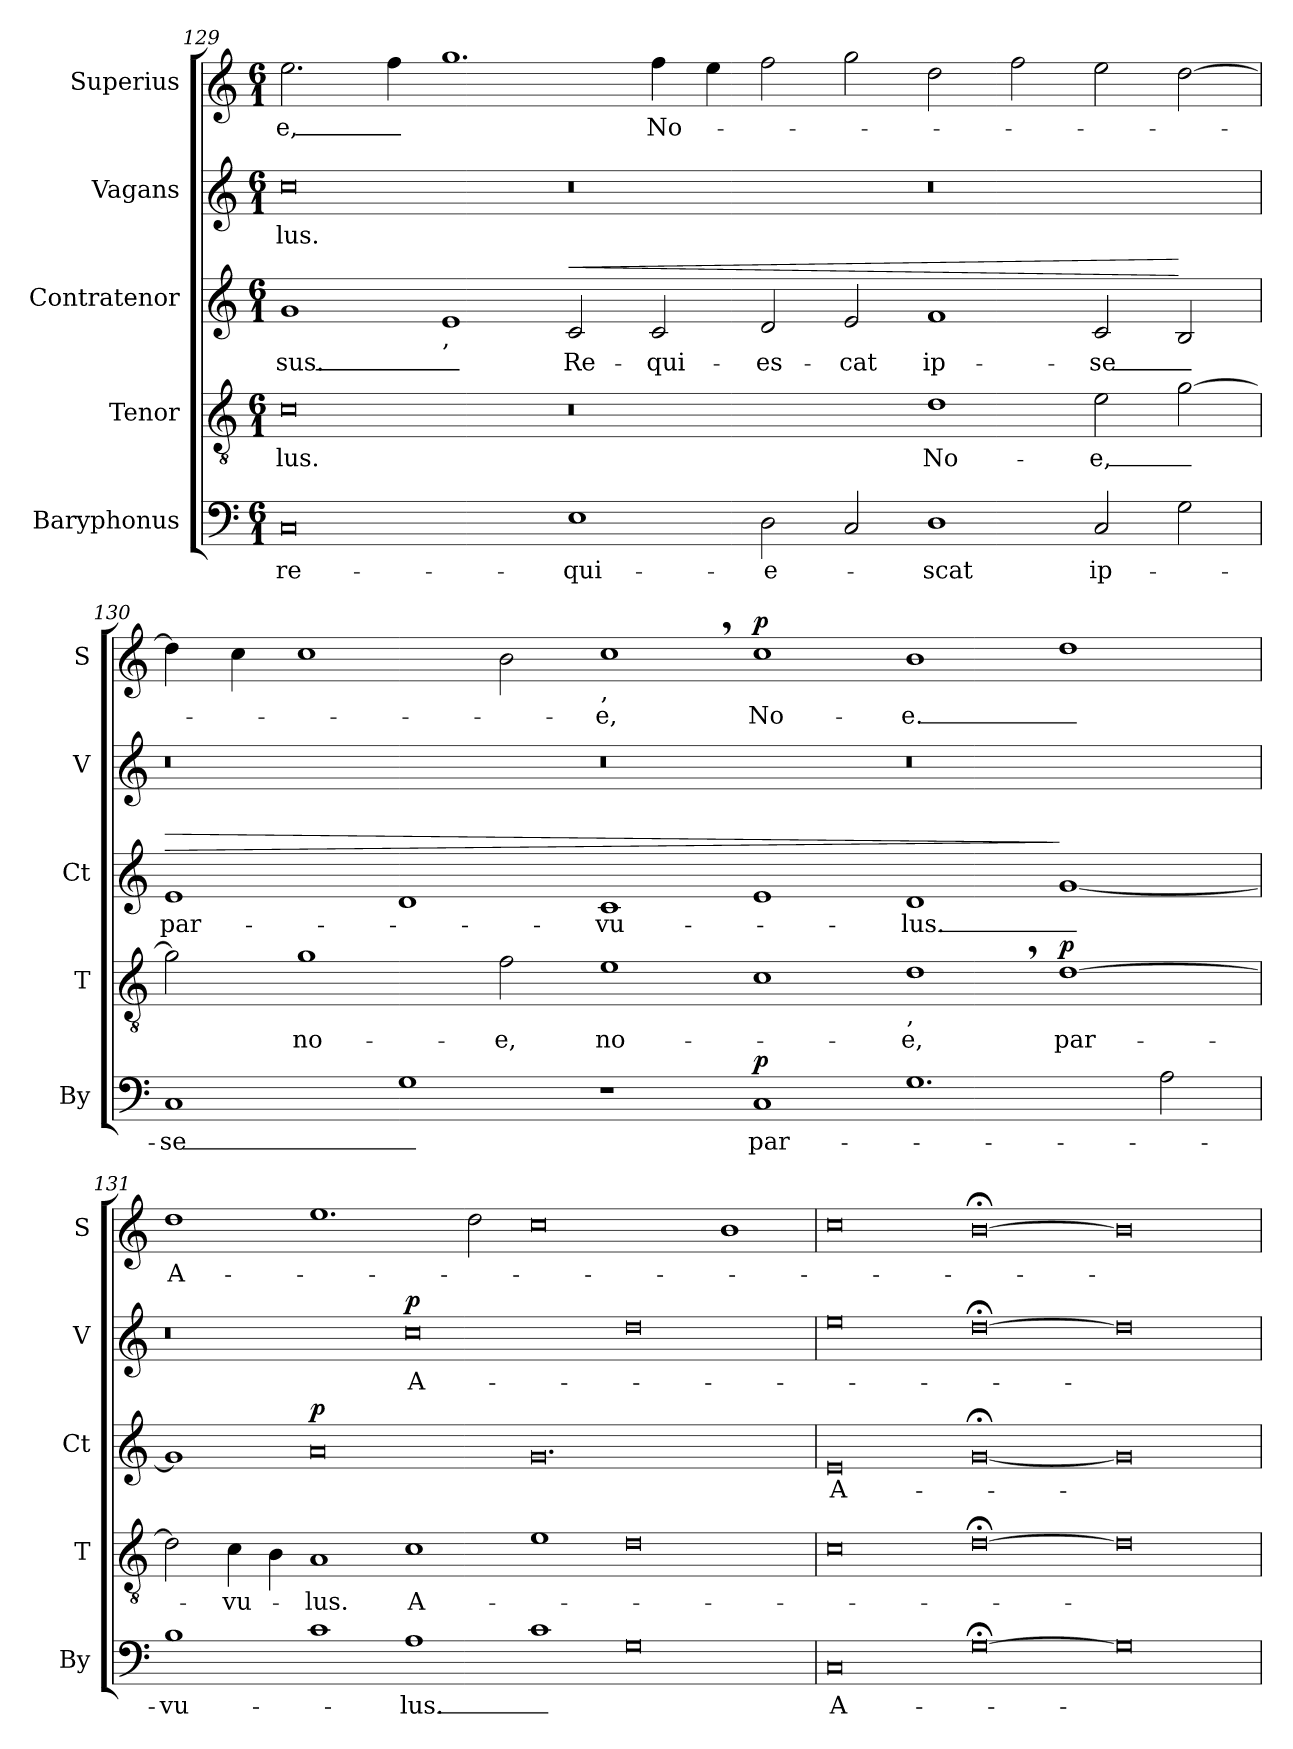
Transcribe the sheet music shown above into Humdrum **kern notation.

**kern	**text	**dynam	**kern	**text	**dynam	**kern	**text	**dynam	**kern	**text	**dynam	**kern	**text	**dynam
*part5	*part5	*part5	*part4	*part4	*part4	*part3	*part3	*part3	*part2	*part2	*part2	*part1	*part1	*part1
*staff5	*staff5	*staff5	*staff4	*staff4	*staff4	*staff3	*staff3	*staff3	*staff2	*staff2	*staff2	*staff1	*staff1	*staff1
*I"Baryphonus	*	*	*I"Tenor	*	*	*I"Contratenor	*	*	*I"Vagans	*	*	*I"Superius	*	*
*I'By	*	*	*I'T	*	*	*I'Ct	*	*	*I'V	*	*	*I'S	*	*
*clefF4	*	*	*clefGv2	*	*	*clefG2	*	*	*clefG2	*	*	*clefG2	*	*
*k[]	*	*	*k[]	*	*	*k[]	*	*	*k[]	*	*	*k[]	*	*
*M6/1	*	*	*M6/1	*	*	*M6/1	*	*	*M6/1	*	*	*M6/1	*	*
=129	=129	=129	=129	=129	=129	=129	=129	=129	=129	=129	=129	=129	=129	=129
0C	re-	.	0c	-lus.	.	1g	-sus._	.	0cc	-lus.	.	2.ee\	-e,_	.
.	.	.	.	.	.	.	.	.	.	.	.	4ff\	_	.
!	!	!	!	!	!	!LO:TX:b:t=,	!	!	!	!	!	!	!	!
.	.	.	.	.	.	1e	_	.	.	.	.	1.gg	_	.
!	!	!	!	!	!	!	!	!LO:HP:a	!	!	!	!	!	!
1E	-qui-	.	0r	.	.	2c/	Re-	<	0r	.	.	.	.	.
.	.	.	.	.	.	2c/	-qui-	.	.	.	.	4ff\	No-	.
.	.	.	.	.	.	.	.	.	.	.	.	4ee\	.	.
2D\	-e-	.	.	.	.	2d/	-es-	.	.	.	.	2ff\	.	.
2C/	.	.	.	.	.	2e/	-cat	.	.	.	.	2gg\	.	.
1D	-scat	.	1d	No-	.	1f	ip-	.	0r	.	.	2dd\	.	.
.	.	.	.	.	.	.	.	.	.	.	.	2ff\	.	.
2C/	ip-	.	2e\	-e,_	.	2c/	-se_	.	.	.	.	2ee\	.	.
2G\	.	.	[2g\	_	.	2B/	_	[	.	.	.	[2dd\	.	.
=130	=130	=130	=130	=130	=130	=130	=130	=130	=130	=130	=130	=130	=130	=130
!	!	!	!	!	!	!	!	!LO:HP:a	!	!	!	!	!	!
1C	-se_	.	2g\]	_	.	1e	par-	>	0r	.	.	4dd\]	.	.
.	.	.	.	.	.	.	.	.	.	.	.	4cc\	.	.
.	.	.	1g	no-	.	.	.	.	.	.	.	1cc	.	.
1G	_	.	.	.	.	1d	.	.	.	.	.	.	.	.
.	.	.	2f\	-e,	.	.	.	.	.	.	.	2b\	.	.
!	!	!	!	!	!	!	!	!	!	!	!	!LO:TX:b:t=,	!	!
1r	.	.	1e	no-	.	1c	-vu-	.	0r	.	.	1cc,	-e,	.
!	!	!LO:DY:a	!	!	!	!	!	!	!	!	!	!	!	!LO:DY:a
1C	par-	p	1c	.	.	1e	.	.	.	.	.	1cc	No-	p
!	!	!	!LO:TX:b:t=,	!	!	!	!	!	!	!	!	!	!	!
1.G	.	.	1d,	-e,	.	1d	-lus._	.	0r	.	.	1b	-e._	.
!	!	!	!	!	!LO:DY:a	!	!	!	!	!	!	!	!	!
.	.	.	[1d	par-	p	[1g	_	]	.	.	.	1dd	_	.
2A\	.	.	.	.	.	.	.	.	.	.	.	.	.	.
=131	=131	=131	=131	=131	=131	=131	=131	=131	=131	=131	=131	=131	=131	=131
1B	-vu-	.	2d\]	.	.	1g]	_	.	0r	.	.	1dd	A-	.
.	.	.	4c\	-vu-	.	.	.	.	.	.	.	.	.	.
.	.	.	4B\	.	.	.	.	.	.	.	.	.	.	.
!	!	!	!	!	!	!	!	!LO:DY:a	!	!	!	!	!	!
1c	.	.	1A	-lus.	.	0a	_	p	.	.	.	1.ee	.	.
!	!	!	!	!	!	!	!	!	!	!	!LO:DY:a	!	!	!
1A	-lus._	.	1c	A-	.	.	.	.	0cc	A-	p	.	.	.
.	.	.	.	.	.	.	.	.	.	.	.	2dd\	.	.
1c	_	.	1e	.	.	0.g	_	.	.	.	.	0cc	.	.
0G	_	.	0d	.	.	.	.	.	0dd	.	.	.	.	.
.	.	.	.	.	.	.	.	.	.	.	.	1b	.	.
=132	=132	=132	=132	=132	=132	=132	=132	=132	=132	=132	=132	=132	=132	=132
0C	A-	.	0c	.	.	0e	A-	.	0ee	.	.	0cc	.	.
[0G;<	.	.	[0d;<	.	.	[0g;<	.	.	[0dd;<	.	.	[0b;<	.	.
0G]	.	.	0d]	.	.	0g]	.	.	0dd]	.	.	0b]	.	.
=	=	=	=	=	=	=	=	=	=	=	=	=	=	=
*-	*-	*-	*-	*-	*-	*-	*-	*-	*-	*-	*-	*-	*-	*-
